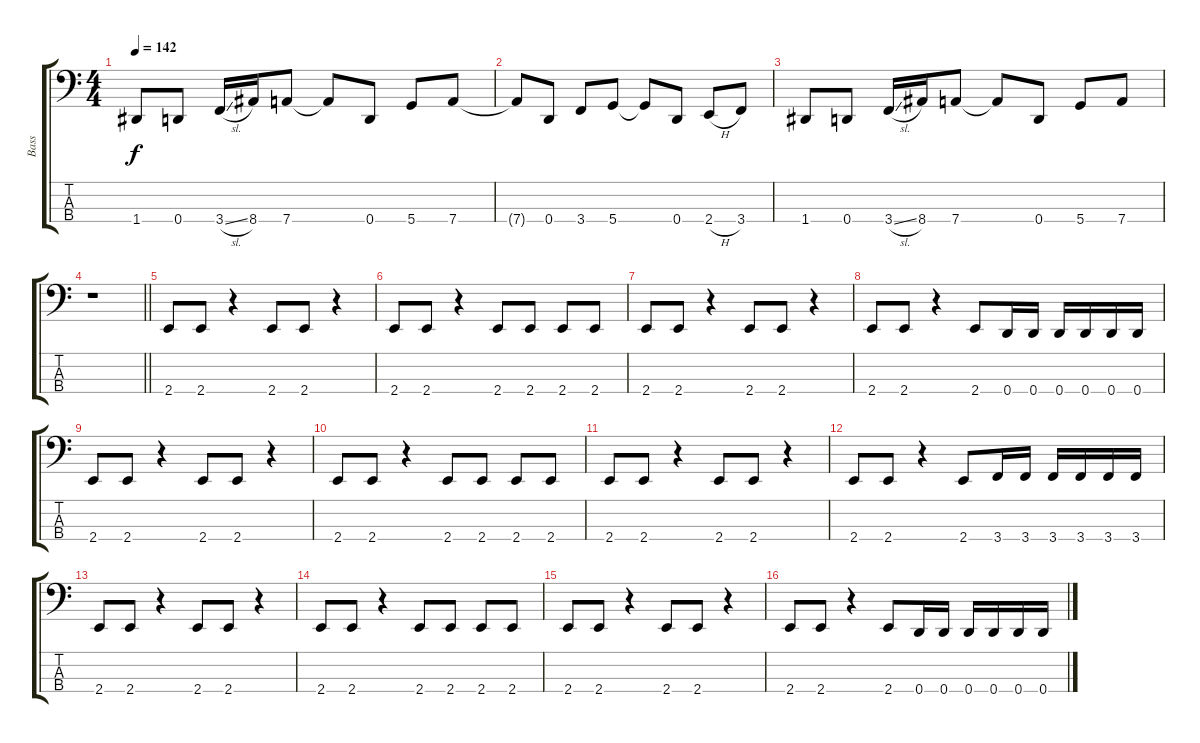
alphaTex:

\track ("Bass" "Bass") {instrument electricbasspick}
\staff {score tabs}
\tuning (F2 C2 G1 D1) {hide}
\ts (4 4)
\tempo 142
\clef f4
\ks c
1.4.8{dy f} 0.4.8 3.4{sl}.16 8.4.16 7.4.8 7.4{t}.8 0.4.8 5.4.8 7.4.8 |
7.4{t}.8 0.4.8 3.4.8 5.4.8 5.4{t}.8 0.4.8 2.4{h}.8 3.4.8 |
1.4.8 0.4.8 3.4{sl}.16 8.4.16 7.4.8 7.4{t}.8 0.4.8 5.4.8 7.4.8 |
\barLineRight lightlight
r.1 |
2.4.8 2.4.8 r.4 2.4.8 2.4.8 r.4 |
2.4.8 2.4.8 r.4 2.4.8 2.4.8 2.4.8 2.4.8 |
2.4.8 2.4.8 r.4 2.4.8 2.4.8 r.4 |
2.4.8 2.4.8 r.4 2.4.8 0.4.16 0.4.16 0.4.16 0.4.16 0.4.16 0.4.16 |
2.4.8 2.4.8 r.4 2.4.8 2.4.8 r.4 |
2.4.8 2.4.8 r.4 2.4.8 2.4.8 2.4.8 2.4.8 |
2.4.8 2.4.8 r.4 2.4.8 2.4.8 r.4 |
2.4.8 2.4.8 r.4 2.4.8 3.4.16 3.4.16 3.4.16 3.4.16 3.4.16 3.4.16 |
2.4.8 2.4.8 r.4 2.4.8 2.4.8 r.4 |
2.4.8 2.4.8 r.4 2.4.8 2.4.8 2.4.8 2.4.8 |
2.4.8 2.4.8 r.4 2.4.8 2.4.8 r.4 |
2.4.8 2.4.8 r.4 2.4.8 0.4.16 0.4.16 0.4.16 0.4.16 0.4.16 0.4.16
